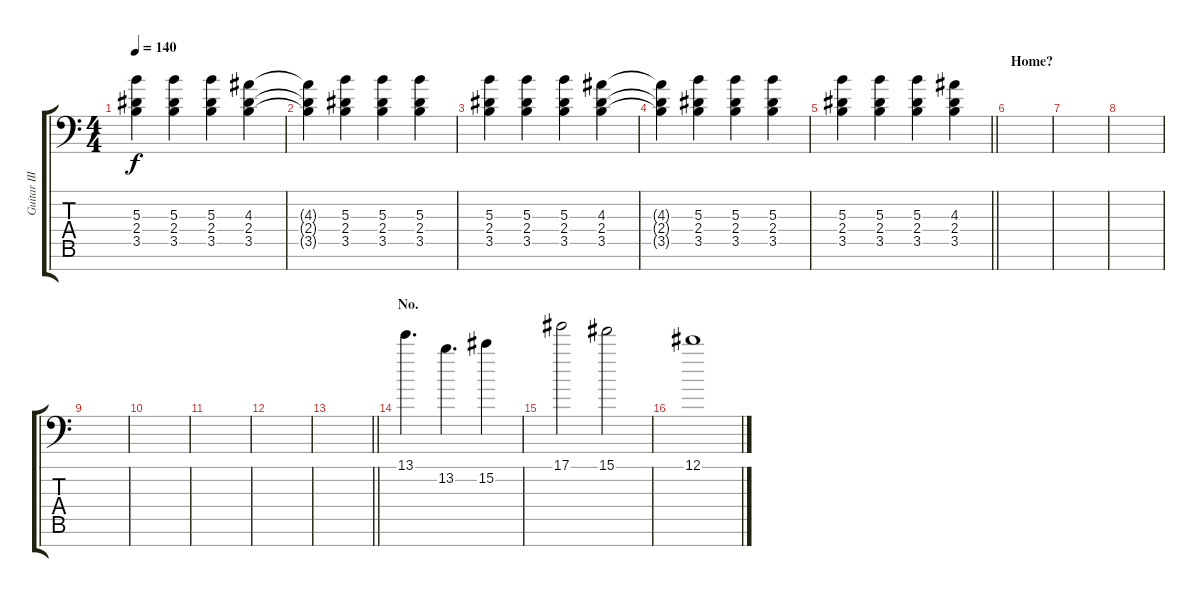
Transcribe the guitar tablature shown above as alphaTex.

\track ("Guitar III" "Guitar III") {instrument distortionguitar}
\staff {score tabs}
\tuning (Eb4 Bb3 Gb3 Db3 Ab2 Eb2 Ab1) {hide}
\ts (4 4)
\tempo 140
\clef f4
\ks c
(5.3 2.4 3.5).4{dy f} (5.3 2.4 3.5).4 (5.3 2.4 3.5).4 (4.3 2.4 3.5).4 |
(4.3{t} 2.4{t} 3.5{t}).4 (5.3 2.4 3.5).4 (5.3 2.4 3.5).4 (5.3 2.4 3.5).4 |
(5.3 2.4 3.5).4 (5.3 2.4 3.5).4 (5.3 2.4 3.5).4 (4.3 2.4 3.5).4 |
(4.3{t} 2.4{t} 3.5{t}).4 (5.3 2.4 3.5).4 (5.3 2.4 3.5).4 (5.3 2.4 3.5).4 |
\barLineRight lightlight
(5.3 2.4 3.5).4 (5.3 2.4 3.5).4 (5.3 2.4 3.5).4 (4.3 2.4 3.5).4 |
\section ("" "Home?")
|
|
|
|
|
|
|
\barLineRight lightlight
|
\section ("" "No.")
13.1.4{d} 13.2.4{d} 15.2.4 |
17.1.2 15.1.2 |
12.1.1
